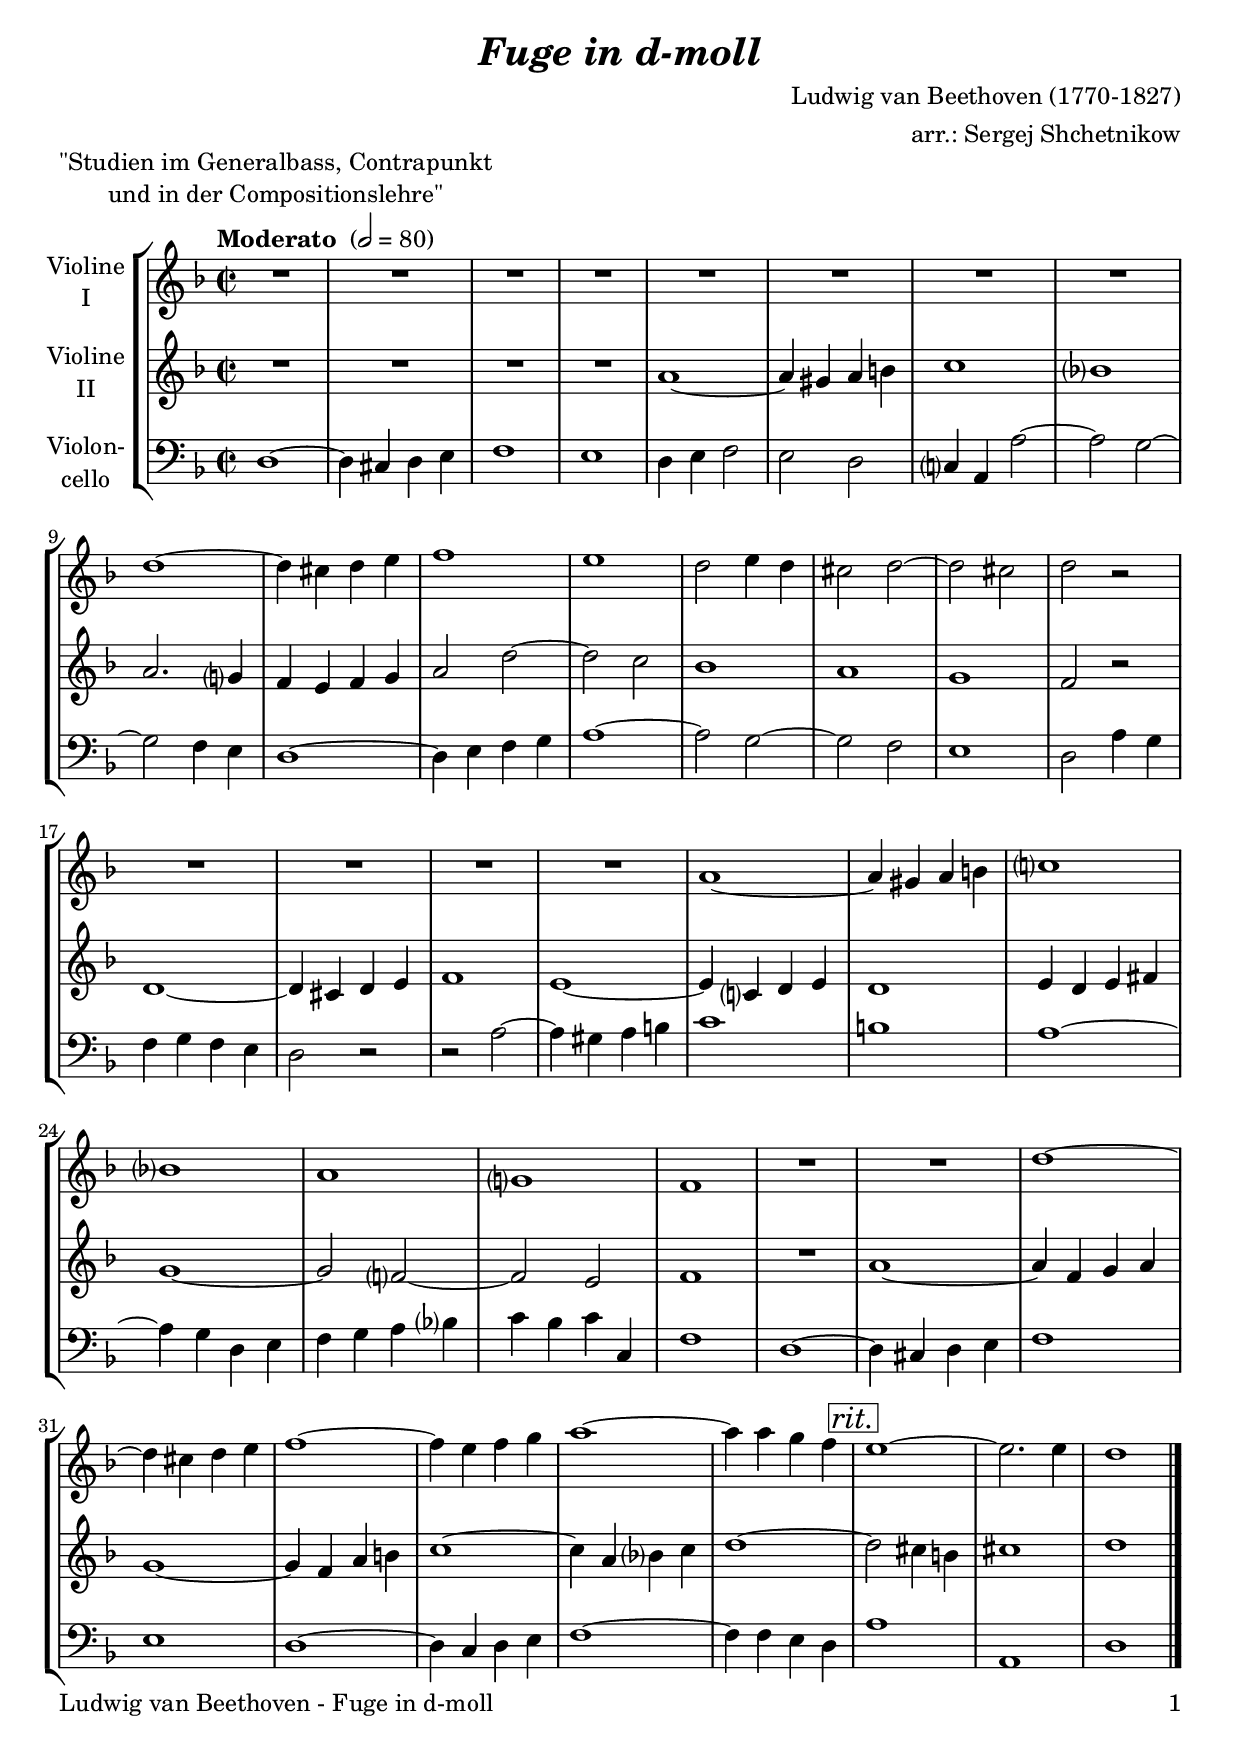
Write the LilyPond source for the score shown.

\version "2.20.2"
\include "deutsch.ly"

#(set-global-staff-size 21)

\header {
  title     = \markup \bold \italic "Fuge in d-moll"
  composer  = "Ludwig van Beethoven (1770-1827)"
  arranger  = "arr.: Sergej Shchetnikow"
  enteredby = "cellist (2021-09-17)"
  piece     = \markup \center-column {
    "\"Studien im Generalbass, Contrapunkt"
    "und in der Compositionslehre\""
  }
}

voiceconsts = {
 \key d \minor
 \time 2/2
% \clef "bass"
 \clef "treble"
% \numericTimeSignature
 \compressEmptyMeasures
  % Set default beaming for all staves
%  \set Timing.beamExceptions = #'()
%  \set Timing.baseMoment     = #(ly:make-moment 1 4)
%  \set Timing.beatStructure  = #'(1 1 1)
  \tempo "Moderato " 2=80
}

mivl = "violin"
miba = "cello"

arco = \markup \italic "arco"
atem = \mark \markup \box \italic "a tempo"
pizz = \markup \italic "pizz."
prit = \mark \markup \box \italic "poco rit."
rall = \mark \markup \box \italic "rall."
rit  = \mark \markup \box \italic "rit."

va = \relative c'' {
  \voiceconsts

  R1*8
  d1~
  d4 cis d e
  f1
  e
  d2 e4 d
  cis2 d~
  d cis
  d r
  R1*4
  a1~
  a4 gis a h
  c?1

  b?
  a
  g?
  f
  R1*2
  d'1~
  d4 cis d e
  f1~
  f4 e f g
  a1~
  a4 a g f \rit
  e1~
  e2. e4
  d1 \bar "|."
}

vb = \relative c'' {
  \voiceconsts

  R1*4
  a1~
  a4 gis a h
  c1
  b?
  a2. g?4
  f e f g
  a2 d~
  d c
  b1
  a
  g
  f2 r
  d1~

  d4 cis d e
  f1
  e~
  e4 c? d e
  d1
  e4 d e fis
  g1~
  g2 f?~
  f e
  f1
  R
  a~
  a4 f g a

  g1~
  g4 f a h
  c1~
  c4 a b? c
  d1~ \rit
  d2 cis4 h
  cis1
  d \bar "|."
}

vc = \relative c {
  \voiceconsts
  \clef "bass"

  d1~
  d4 cis d e
  f1
  e
  d4 e f2
  e d
  c?4 a a'2~
  a g~
  g f4 e
  d1~
  d4 e f g
  a1~
  a2 g~
  g f

  e1
  d2 a'4 g
  f g f e
  d2 r
  r a'~
  a4 gis a h
  c1
  h
  a~
  a4 g d e
  f g a b?
  c b c c,

  f1
  d~
  d4 cis d e
  f1
  e
  d~
  d4 c d e
  f1~
  f4 f e d \rit
  a'1
  a,
  d \bar "|."
}


music = \new StaffGroup <<
      \new Staff {
        \set Staff.midiInstrument = \mivl
        \set Staff.instrumentName = \markup \center-column { "Violine" "I" }
        \transpose d d { \va }
      }
      
      \new Staff {
        \set Staff.midiInstrument = \mivl
        \set Staff.instrumentName = \markup \center-column { "Violine" "II" }
        \transpose d d { \vb }
      }
      
      \new Staff {
        \set Staff.midiInstrument = \miba
        \set Staff.instrumentName = \markup \center-column { "Violon-" "cello" }
        \transpose d d { \vc }
      }
>>

\book {
  \paper {
    print-page-number = ##t
    print-first-page-number = ##t
    ragged-last-bottom = ##f
    oddHeaderMarkup = \markup \null
    evenHeaderMarkup = \markup \null
    oddFooterMarkup = \markup {
      \fill-line {
        \on-the-fly #print-page-number-check-first
        "Ludwig van Beethoven - Fuge in d-moll" \fromproperty #'page:page-number-string
      }
    }
    evenFooterMarkup = \oddFooterMarkup
  } \score {
    \music
    \layout {}
  }

  \score {
    \unfoldRepeats \music

    \midi {
      \context {
        \Score
      }
    }
  }
}